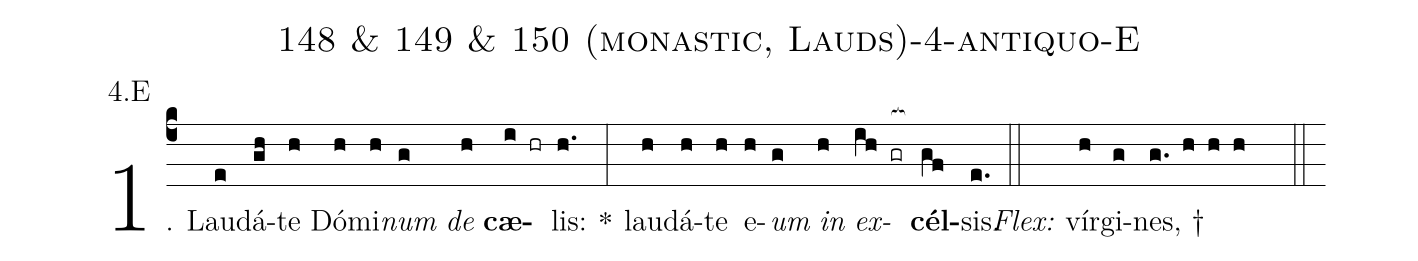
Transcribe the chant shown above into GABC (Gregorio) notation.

name: 148 & 149 & 150 (monastic, Lauds)-4-antiquo-E;
annotation: 4.E;
%%
(c4)1. Lau(e)dá(gh)te(h) Dó(h)mi(h)<i>num</i>(g) <i>de</i>(h) <b>cæ</b>(i hr)lis:(h.) *(:) lau(h)dá(h)te(h) e(h)<i>um</i>(g) <i>in</i>(h) <i>ex</i>(ih gr[ocb:1{])<b>cél</b>(gf[ocb:0}])sis.(e.) (::)
<i>Flex:</i>()  vír(h)gi(g)nes, †(g. h h h  ::)
